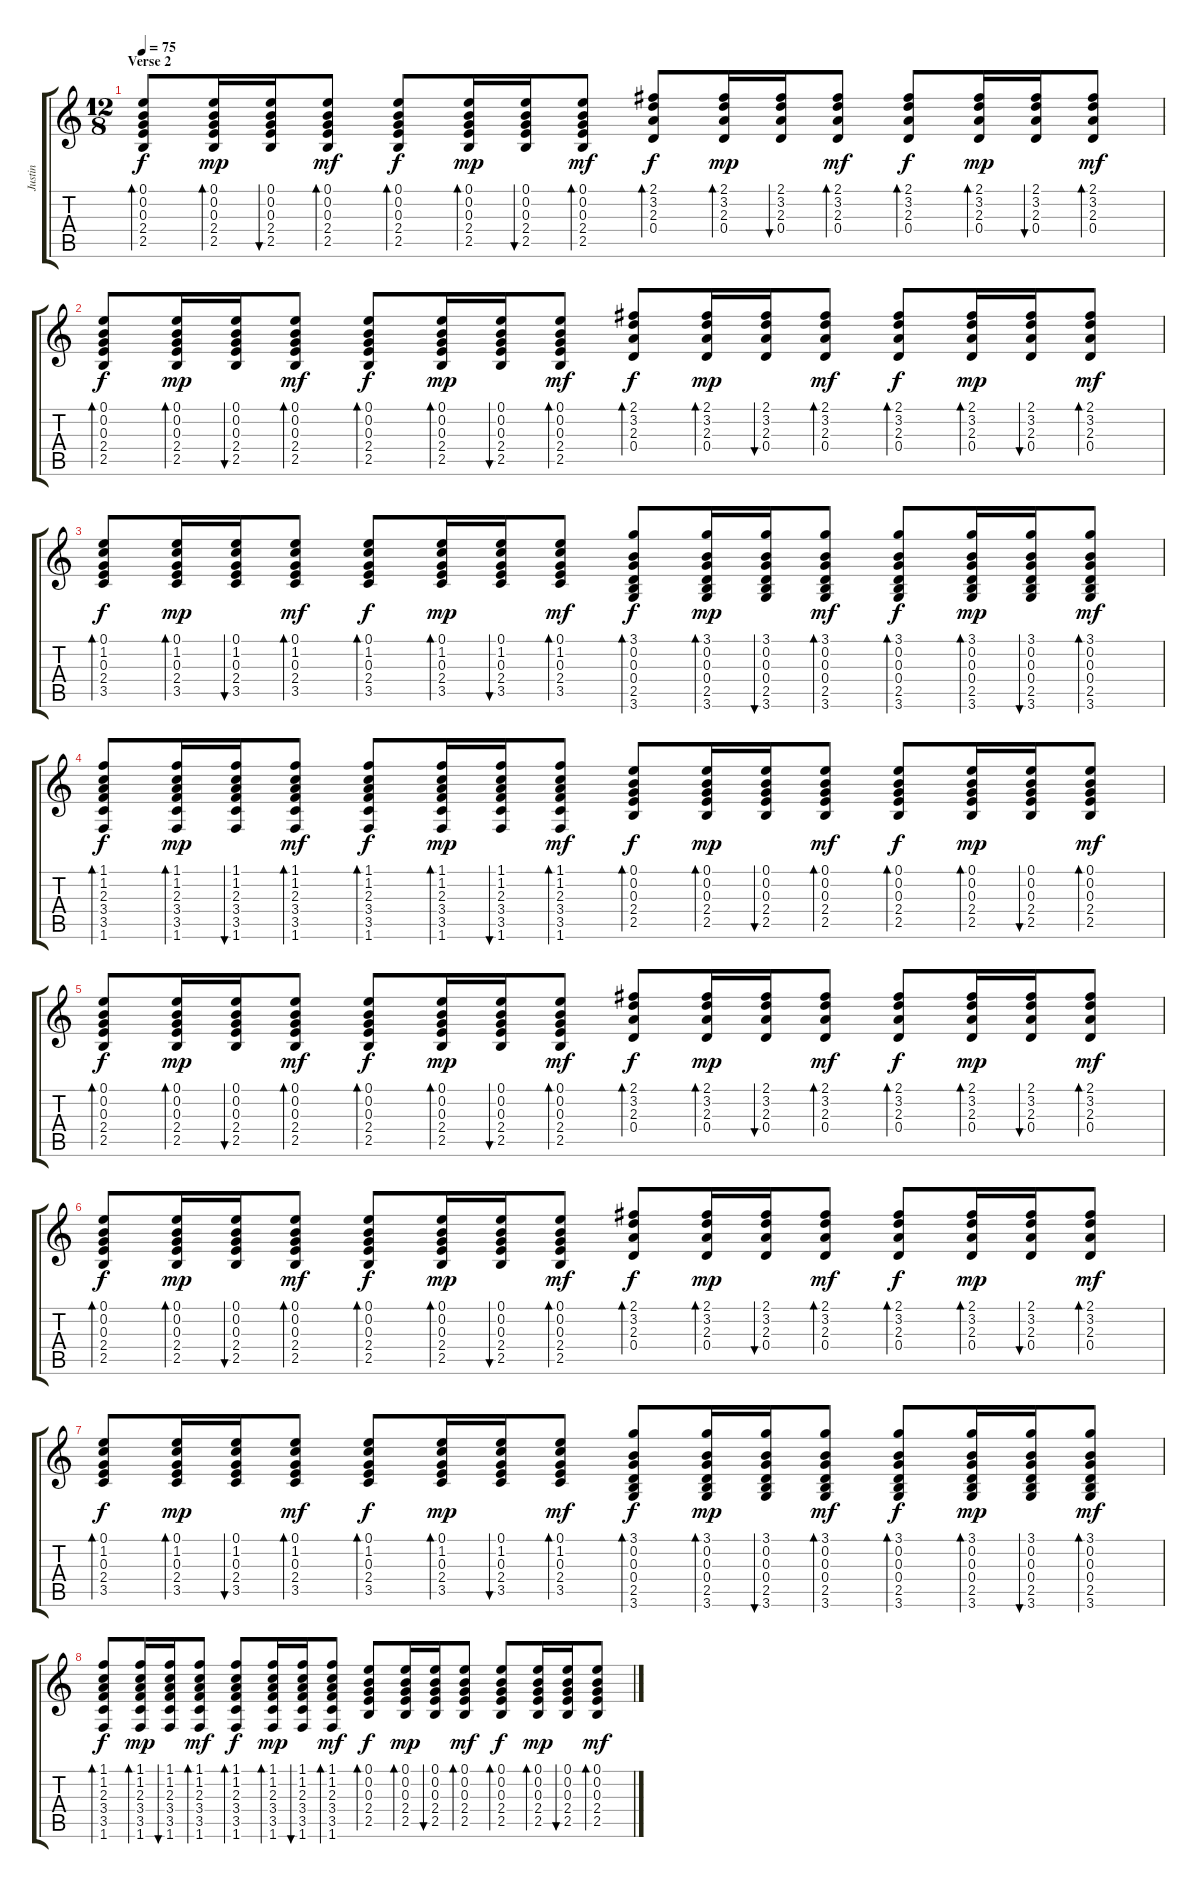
\track ("Justin" "Justin") {instrument acousticguitarsteel}
\staff {score tabs}
\tuning (E4 B3 G3 D3 A2 E2) {hide}
\ts (12 8)
\section ("" "Verse 2")
\tempo 75
\clef g2
\ks c
(0.1 0.2 0.3 2.4 2.5).8{bd 60 dy f} (0.1 0.2 0.3 2.4 2.5).16{bd 60 dy mp} (0.1 0.2 0.3 2.4 2.5).16{bu 60} (0.1 0.2 0.3 2.4 2.5).8{bd 60 dy mf} (0.1 0.2 0.3 2.4 2.5).8{bd 60 dy f} (0.1 0.2 0.3 2.4 2.5).16{bd 60 dy mp} (0.1 0.2 0.3 2.4 2.5).16{bu 60} (0.1 0.2 0.3 2.4 2.5).8{bd 60 dy mf} (2.1 3.2 2.3 0.4).8{bd 60 dy f} (2.1 3.2 2.3 0.4).16{bd 60 dy mp} (2.1 3.2 2.3 0.4).16{bu 60} (2.1 3.2 2.3 0.4).8{bd 60 dy mf} (2.1 3.2 2.3 0.4).8{bd 60 dy f} (2.1 3.2 2.3 0.4).16{bd 60 dy mp} (2.1 3.2 2.3 0.4).16{bu 60} (2.1 3.2 2.3 0.4).8{bd 60 dy mf} |
(0.1 0.2 0.3 2.4 2.5).8{bd 60 dy f} (0.1 0.2 0.3 2.4 2.5).16{bd 60 dy mp} (0.1 0.2 0.3 2.4 2.5).16{bu 60} (0.1 0.2 0.3 2.4 2.5).8{bd 60 dy mf} (0.1 0.2 0.3 2.4 2.5).8{bd 60 dy f} (0.1 0.2 0.3 2.4 2.5).16{bd 60 dy mp} (0.1 0.2 0.3 2.4 2.5).16{bu 60} (0.1 0.2 0.3 2.4 2.5).8{bd 60 dy mf} (2.1 3.2 2.3 0.4).8{bd 60 dy f} (2.1 3.2 2.3 0.4).16{bd 60 dy mp} (2.1 3.2 2.3 0.4).16{bu 60} (2.1 3.2 2.3 0.4).8{bd 60 dy mf} (2.1 3.2 2.3 0.4).8{bd 60 dy f} (2.1 3.2 2.3 0.4).16{bd 60 dy mp} (2.1 3.2 2.3 0.4).16{bu 60} (2.1 3.2 2.3 0.4).8{bd 60 dy mf} |
(0.1 1.2 0.3 2.4 3.5).8{bd 60 dy f} (0.1 1.2 0.3 2.4 3.5).16{bd 60 dy mp} (0.1 1.2 0.3 2.4 3.5).16{bu 60} (0.1 1.2 0.3 2.4 3.5).8{bd 60 dy mf} (0.1 1.2 0.3 2.4 3.5).8{bd 60 dy f} (0.1 1.2 0.3 2.4 3.5).16{bd 60 dy mp} (0.1 1.2 0.3 2.4 3.5).16{bu 60} (0.1 1.2 0.3 2.4 3.5).8{bd 60 dy mf} (3.1 0.2 0.3 0.4 2.5 3.6).8{bd 60 dy f} (3.1 0.2 0.3 0.4 2.5 3.6).16{bd 60 dy mp} (3.1 0.2 0.3 0.4 2.5 3.6).16{bu 60} (3.1 0.2 0.3 0.4 2.5 3.6).8{bd 60 dy mf} (3.1 0.2 0.3 0.4 2.5 3.6).8{bd 60 dy f} (3.1 0.2 0.3 0.4 2.5 3.6).16{bd 60 dy mp} (3.1 0.2 0.3 0.4 2.5 3.6).16{bu 60} (3.1 0.2 0.3 0.4 2.5 3.6).8{bd 60 dy mf} |
(1.1 1.2 2.3 3.4 3.5 1.6).8{bd 60 dy f} (1.1 1.2 2.3 3.4 3.5 1.6).16{bd 60 dy mp} (1.1 1.2 2.3 3.4 3.5 1.6).16{bu 60} (1.1 1.2 2.3 3.4 3.5 1.6).8{bd 60 dy mf} (1.1 1.2 2.3 3.4 3.5 1.6).8{bd 60 dy f} (1.1 1.2 2.3 3.4 3.5 1.6).16{bd 60 dy mp} (1.1 1.2 2.3 3.4 3.5 1.6).16{bu 60} (1.1 1.2 2.3 3.4 3.5 1.6).8{bd 60 dy mf} (0.1 0.2 0.3 2.4 2.5).8{bd 60 dy f} (0.1 0.2 0.3 2.4 2.5).16{bd 60 dy mp} (0.1 0.2 0.3 2.4 2.5).16{bu 60} (0.1 0.2 0.3 2.4 2.5).8{bd 60 dy mf} (0.1 0.2 0.3 2.4 2.5).8{bd 60 dy f} (0.1 0.2 0.3 2.4 2.5).16{bd 60 dy mp} (0.1 0.2 0.3 2.4 2.5).16{bu 60} (0.1 0.2 0.3 2.4 2.5).8{bd 60 dy mf} |
(0.1 0.2 0.3 2.4 2.5).8{bd 60 dy f} (0.1 0.2 0.3 2.4 2.5).16{bd 60 dy mp} (0.1 0.2 0.3 2.4 2.5).16{bu 60} (0.1 0.2 0.3 2.4 2.5).8{bd 60 dy mf} (0.1 0.2 0.3 2.4 2.5).8{bd 60 dy f} (0.1 0.2 0.3 2.4 2.5).16{bd 60 dy mp} (0.1 0.2 0.3 2.4 2.5).16{bu 60} (0.1 0.2 0.3 2.4 2.5).8{bd 60 dy mf} (2.1 3.2 2.3 0.4).8{bd 60 dy f} (2.1 3.2 2.3 0.4).16{bd 60 dy mp} (2.1 3.2 2.3 0.4).16{bu 60} (2.1 3.2 2.3 0.4).8{bd 60 dy mf} (2.1 3.2 2.3 0.4).8{bd 60 dy f} (2.1 3.2 2.3 0.4).16{bd 60 dy mp} (2.1 3.2 2.3 0.4).16{bu 60} (2.1 3.2 2.3 0.4).8{bd 60 dy mf} |
(0.1 0.2 0.3 2.4 2.5).8{bd 60 dy f} (0.1 0.2 0.3 2.4 2.5).16{bd 60 dy mp} (0.1 0.2 0.3 2.4 2.5).16{bu 60} (0.1 0.2 0.3 2.4 2.5).8{bd 60 dy mf} (0.1 0.2 0.3 2.4 2.5).8{bd 60 dy f} (0.1 0.2 0.3 2.4 2.5).16{bd 60 dy mp} (0.1 0.2 0.3 2.4 2.5).16{bu 60} (0.1 0.2 0.3 2.4 2.5).8{bd 60 dy mf} (2.1 3.2 2.3 0.4).8{bd 60 dy f} (2.1 3.2 2.3 0.4).16{bd 60 dy mp} (2.1 3.2 2.3 0.4).16{bu 60} (2.1 3.2 2.3 0.4).8{bd 60 dy mf} (2.1 3.2 2.3 0.4).8{bd 60 dy f} (2.1 3.2 2.3 0.4).16{bd 60 dy mp} (2.1 3.2 2.3 0.4).16{bu 60} (2.1 3.2 2.3 0.4).8{bd 60 dy mf} |
(0.1 1.2 0.3 2.4 3.5).8{bd 60 dy f} (0.1 1.2 0.3 2.4 3.5).16{bd 60 dy mp} (0.1 1.2 0.3 2.4 3.5).16{bu 60} (0.1 1.2 0.3 2.4 3.5).8{bd 60 dy mf} (0.1 1.2 0.3 2.4 3.5).8{bd 60 dy f} (0.1 1.2 0.3 2.4 3.5).16{bd 60 dy mp} (0.1 1.2 0.3 2.4 3.5).16{bu 60} (0.1 1.2 0.3 2.4 3.5).8{bd 60 dy mf} (3.1 0.2 0.3 0.4 2.5 3.6).8{bd 60 dy f} (3.1 0.2 0.3 0.4 2.5 3.6).16{bd 60 dy mp} (3.1 0.2 0.3 0.4 2.5 3.6).16{bu 60} (3.1 0.2 0.3 0.4 2.5 3.6).8{bd 60 dy mf} (3.1 0.2 0.3 0.4 2.5 3.6).8{bd 60 dy f} (3.1 0.2 0.3 0.4 2.5 3.6).16{bd 60 dy mp} (3.1 0.2 0.3 0.4 2.5 3.6).16{bu 60} (3.1 0.2 0.3 0.4 2.5 3.6).8{bd 60 dy mf} |
(1.1 1.2 2.3 3.4 3.5 1.6).8{bd 60 dy f} (1.1 1.2 2.3 3.4 3.5 1.6).16{bd 60 dy mp} (1.1 1.2 2.3 3.4 3.5 1.6).16{bu 60} (1.1 1.2 2.3 3.4 3.5 1.6).8{bd 60 dy mf} (1.1 1.2 2.3 3.4 3.5 1.6).8{bd 60 dy f} (1.1 1.2 2.3 3.4 3.5 1.6).16{bd 60 dy mp} (1.1 1.2 2.3 3.4 3.5 1.6).16{bu 60} (1.1 1.2 2.3 3.4 3.5 1.6).8{bd 60 dy mf} (0.1 0.2 0.3 2.4 2.5).8{bd 60 dy f} (0.1 0.2 0.3 2.4 2.5).16{bd 60 dy mp} (0.1 0.2 0.3 2.4 2.5).16{bu 60} (0.1 0.2 0.3 2.4 2.5).8{bd 60 dy mf} (0.1 0.2 0.3 2.4 2.5).8{bd 60 dy f} (0.1 0.2 0.3 2.4 2.5).16{bd 60 dy mp} (0.1 0.2 0.3 2.4 2.5).16{bu 60} (0.1 0.2 0.3 2.4 2.5).8{bd 60 dy mf}
